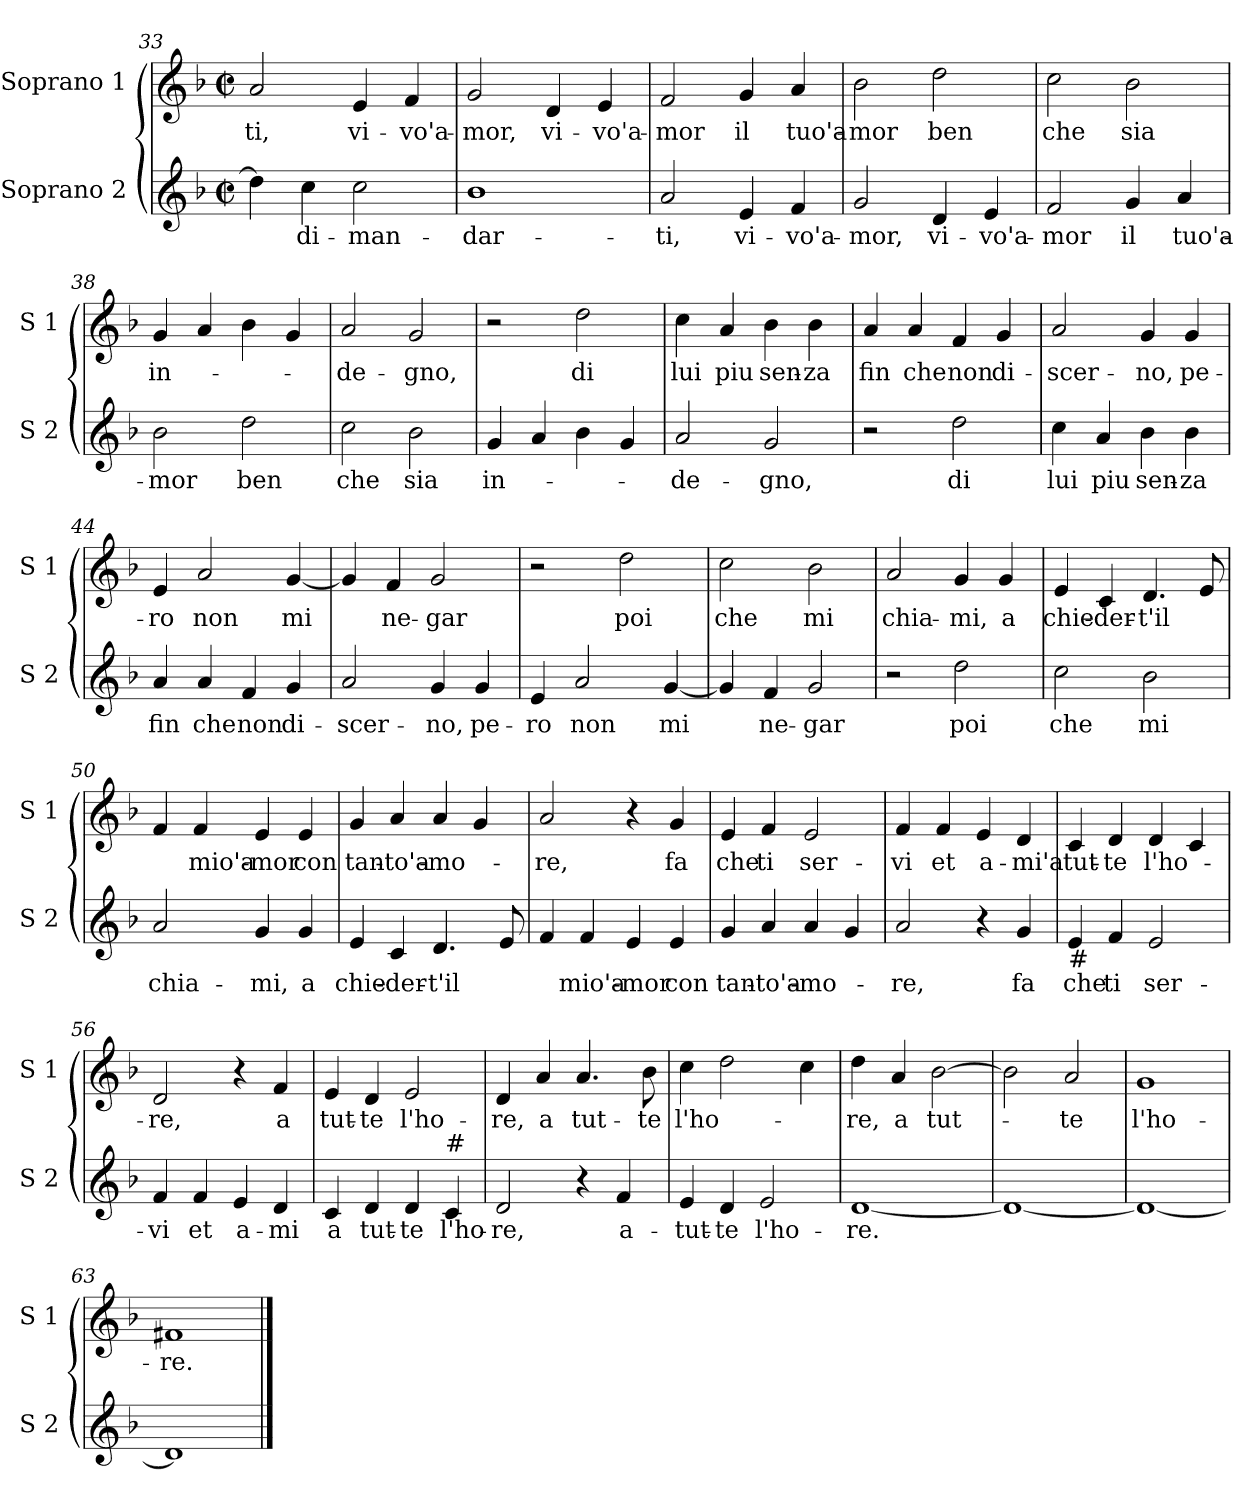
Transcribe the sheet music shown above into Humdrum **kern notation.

**kern	**text	**kern	**text
*part2	*part2	*part1	*part1
*staff2	*staff2	*staff1	*staff1
*I"Soprano 2	*	*I"Soprano 1	*
*I'S 2	*	*I'S 1	*
*clefG2	*	*clefG2	*
*k[b-]	*	*k[b-]	*
*F:	*	*F:	*
*M2/2	*	*M2/2	*
*met(c|)	*	*met(c|)	*
=33	=33	=33	=33
!	!	!	!LO:LY:b
4dd\]	.	2a/	-ti,
!	!LO:LY:b	!	!
4cc\	di-	.	.
!	!LO:LY:b	!	!LO:LY:b
2cc\	-man-	4e/	vi-
!	!	!	!LO:LY:b
.	.	4f/	-vo'a-
=34	=34	=34	=34
!	!LO:LY:b	!	!LO:LY:b
1b-	-dar-	2g/	-mor,
!	!	!	!LO:LY:b
.	.	4d/	vi-
!	!	!	!LO:LY:b
.	.	4e/	-vo'a-
=35	=35	=35	=35
!	!LO:LY:b	!	!LO:LY:b
2a/	-ti,	2f/	-mor
!	!LO:LY:b	!	!LO:LY:b
4e/	vi-	4g/	il
!	!LO:LY:b	!	!LO:LY:b
4f/	-vo'a-	4a/	tuo'a-
=36	=36	=36	=36
!	!LO:LY:b	!	!LO:LY:b
2g/	-mor,	2b-\	-mor
!	!LO:LY:b	!	!LO:LY:b
4d/	vi-	2dd\	ben
!	!LO:LY:b	!	!
4e/	-vo'a-	.	.
!!LO:LB:g=z
=37	=37	=37	=37
!	!LO:LY:b	!	!LO:LY:b
2f/	-mor	2cc\	che
!	!LO:LY:b	!	!LO:LY:b
4g/	il	2b-\	sia
!	!LO:LY:b	!	!
4a/	tuo'a-	.	.
=38	=38	=38	=38
!	!LO:LY:b	!	!LO:LY:b
2b-\	-mor	4g/	in-
.	.	4a/	.
!	!LO:LY:b	!	!
2dd\	ben	4b-\	.
.	.	4g/	.
=39	=39	=39	=39
!	!LO:LY:b	!	!LO:LY:b
2cc\	che	2a/	-de-
!	!LO:LY:b	!	!LO:LY:b
2b-\	sia	2g/	-gno,
=40	=40	=40	=40
!	!LO:LY:b	!	!
4g/	in-	2r	.
4a/	.	.	.
!	!	!	!LO:LY:b
4b-\	.	2dd\	di
4g/	.	.	.
=41	=41	=41	=41
!	!LO:LY:b	!	!LO:LY:b
2a/	-de-	4cc\	lui
!	!	!	!LO:LY:b
.	.	4a/	piu
!	!LO:LY:b	!	!LO:LY:b
2g/	-gno,	4b-\	sen-
!	!	!	!LO:LY:b
.	.	4b-\	-za
=42	=42	=42	=42
!	!	!	!LO:LY:b
2r	.	4a/	fin
!	!	!	!LO:LY:b
.	.	4a/	che
!	!LO:LY:b	!	!LO:LY:b
2dd\	di	4f/	non
!	!	!	!LO:LY:b
.	.	4g/	di-
!!LO:LB:g=z
=43	=43	=43	=43
!	!LO:LY:b	!	!LO:LY:b
4cc\	lui	2a/	-scer-
!	!LO:LY:b	!	!
4a/	piu	.	.
!	!LO:LY:b	!	!LO:LY:b
4b-\	sen-	4g/	-no,
!	!LO:LY:b	!	!LO:LY:b
4b-\	-za	4g/	pe-
=44	=44	=44	=44
!	!LO:LY:b	!	!LO:LY:b
4a/	fin	4e/	-ro
!	!LO:LY:b	!	!LO:LY:b
4a/	che	2a/	non
!	!LO:LY:b	!	!
4f/	non	.	.
!	!LO:LY:b	!	!LO:LY:b
4g/	di-	[4g/	mi
=45	=45	=45	=45
!	!LO:LY:b	!	!
2a/	-scer-	4g/]	.
!	!	!	!LO:LY:b
.	.	4f/	ne-
!	!LO:LY:b	!	!LO:LY:b
4g/	-no,	2g/	-gar
!	!LO:LY:b	!	!
4g/	pe-	.	.
=46	=46	=46	=46
!	!LO:LY:b	!	!
4e/	-ro	2r	.
!	!LO:LY:b	!	!
2a/	non	.	.
!	!	!	!LO:LY:b
.	.	2dd\	poi
!	!LO:LY:b	!	!
[4g/	mi	.	.
=47	=47	=47	=47
!	!	!	!LO:LY:b
4g/]	.	2cc\	che
!	!LO:LY:b	!	!
4f/	ne-	.	.
!	!LO:LY:b	!	!LO:LY:b
2g/	-gar	2b-\	mi
=48	=48	=48	=48
!	!	!	!LO:LY:b
2r	.	2a/	chia-
!	!LO:LY:b	!	!LO:LY:b
2dd\	poi	4g/	-mi,
!	!	!	!LO:LY:b
.	.	4g/	a
!!LO:LB:g=z
=49	=49	=49	=49
!	!LO:LY:b	!	!LO:LY:b
2cc\	che	4e/	chie-
!	!	!	!LO:LY:b
.	.	4c/	-der-
!	!LO:LY:b	!	!LO:LY:b
2b-\	mi	4.d/	-t'il
.	.	8e/	.
=50	=50	=50	=50
!	!LO:LY:b	!	!
2a/	chia-	4f/	.
!	!	!	!LO:LY:b
.	.	4f/	mio'a-
!	!LO:LY:b	!	!LO:LY:b
4g/	-mi,	4e/	-mor
!	!LO:LY:b	!	!LO:LY:b
4g/	a	4e/	con
=51	=51	=51	=51
!	!LO:LY:b	!	!LO:LY:b
4e/	chie-	4g/	tan-
!	!LO:LY:b	!	!LO:LY:b
4c/	-der-	4a/	-to'a-
!	!LO:LY:b	!	!LO:LY:b
4.d/	-t'il	4a/	-mo-
.	.	4g/	.
8e/	.	.	.
=52	=52	=52	=52
!	!	!	!LO:LY:b
4f/	.	2a/	-re,
!	!LO:LY:b	!	!
4f/	mio'a-	.	.
!	!LO:LY:b	!	!
4e/	-mor	4r	.
!	!LO:LY:b	!	!LO:LY:b
4e/	con	4g/	fa
=53	=53	=53	=53
!	!LO:LY:b	!	!LO:LY:b
4g/	tan-	4e/	che
!	!LO:LY:b	!	!LO:LY:b
4a/	-to'a-	4f/	ti
!	!LO:LY:b	!	!LO:LY:b
4a/	-mo-	2e/	ser-
4g/	.	.	.
!!LO:PB:g=z
=54	=54	=54	=54
!	!LO:LY:b	!	!LO:LY:b
2a/	-re,	4f/	-vi
!	!	!	!LO:LY:b
.	.	4f/	et
!	!	!	!LO:LY:b
4r	.	4e/	a-
!	!LO:LY:b	!	!LO:LY:b
4g/	fa	4d/	-mi'a
=55	=55	=55	=55
!LO:TX:b:t=#	!	!	!
!	!LO:LY:b	!	!LO:LY:b
4e/	che	4c/	tut-
!	!LO:LY:b	!	!LO:LY:b
4f/	ti	4d/	-te
!	!LO:LY:b	!	!LO:LY:b
2e/	ser-	4d/	l'ho-
.	.	4c/	.
=56	=56	=56	=56
!	!LO:LY:b	!	!LO:LY:b
4f/	-vi	2d/	-re,
!	!LO:LY:b	!	!
4f/	et	.	.
!	!LO:LY:b	!	!
4e/	a-	4r	.
!	!LO:LY:b	!	!LO:LY:b
4d/	-mi	4f/	a
=57	=57	=57	=57
!	!LO:LY:b	!	!LO:LY:b
4c/	a	4e/	tut-
!	!LO:LY:b	!	!LO:LY:b
4d/	tut-	4d/	-te
!	!LO:LY:b	!	!LO:LY:b
4d/	-te	2e/	l'ho-
!LO:TX:a:t=#	!	!	!
!	!LO:LY:b	!	!
4c/	l'ho-	.	.
=58	=58	=58	=58
!	!LO:LY:b	!	!LO:LY:b
2d/	-re,	4d/	-re,
!	!	!	!LO:LY:b
.	.	4a/	a
!	!	!	!LO:LY:b
4r	.	4.a/	tut-
!	!LO:LY:b	!	!
4f/	a-	.	.
!	!	!	!LO:LY:b
.	.	8b-\	-te
!!LO:LB:g=z
=59	=59	=59	=59
!	!LO:LY:b	!	!LO:LY:b
4e/	-tut-	4cc\	l'ho-
!	!LO:LY:b	!	!
4d/	-te	2dd\	.
!	!LO:LY:b	!	!
2e/	l'ho-	.	.
.	.	4cc\	.
=60	=60	=60	=60
!	!LO:LY:b	!	!LO:LY:b
[1d	-re.	4dd\	-re,
!	!	!	!LO:LY:b
.	.	4a/	a
!	!	!	!LO:LY:b
.	.	[2b-\	tut-
=61	=61	=61	=61
1d_	.	2b-\]	.
!	!	!	!LO:LY:b
.	.	2a/	-te
=62	=62	=62	=62
!	!	!	!LO:LY:b
1d_	.	1g	l'ho-
=63	=63	=63	=63
!	!	!	!LO:LY:b
1d]	.	1f#X	-re.
==	==	==	==
*-	*-	*-	*-
